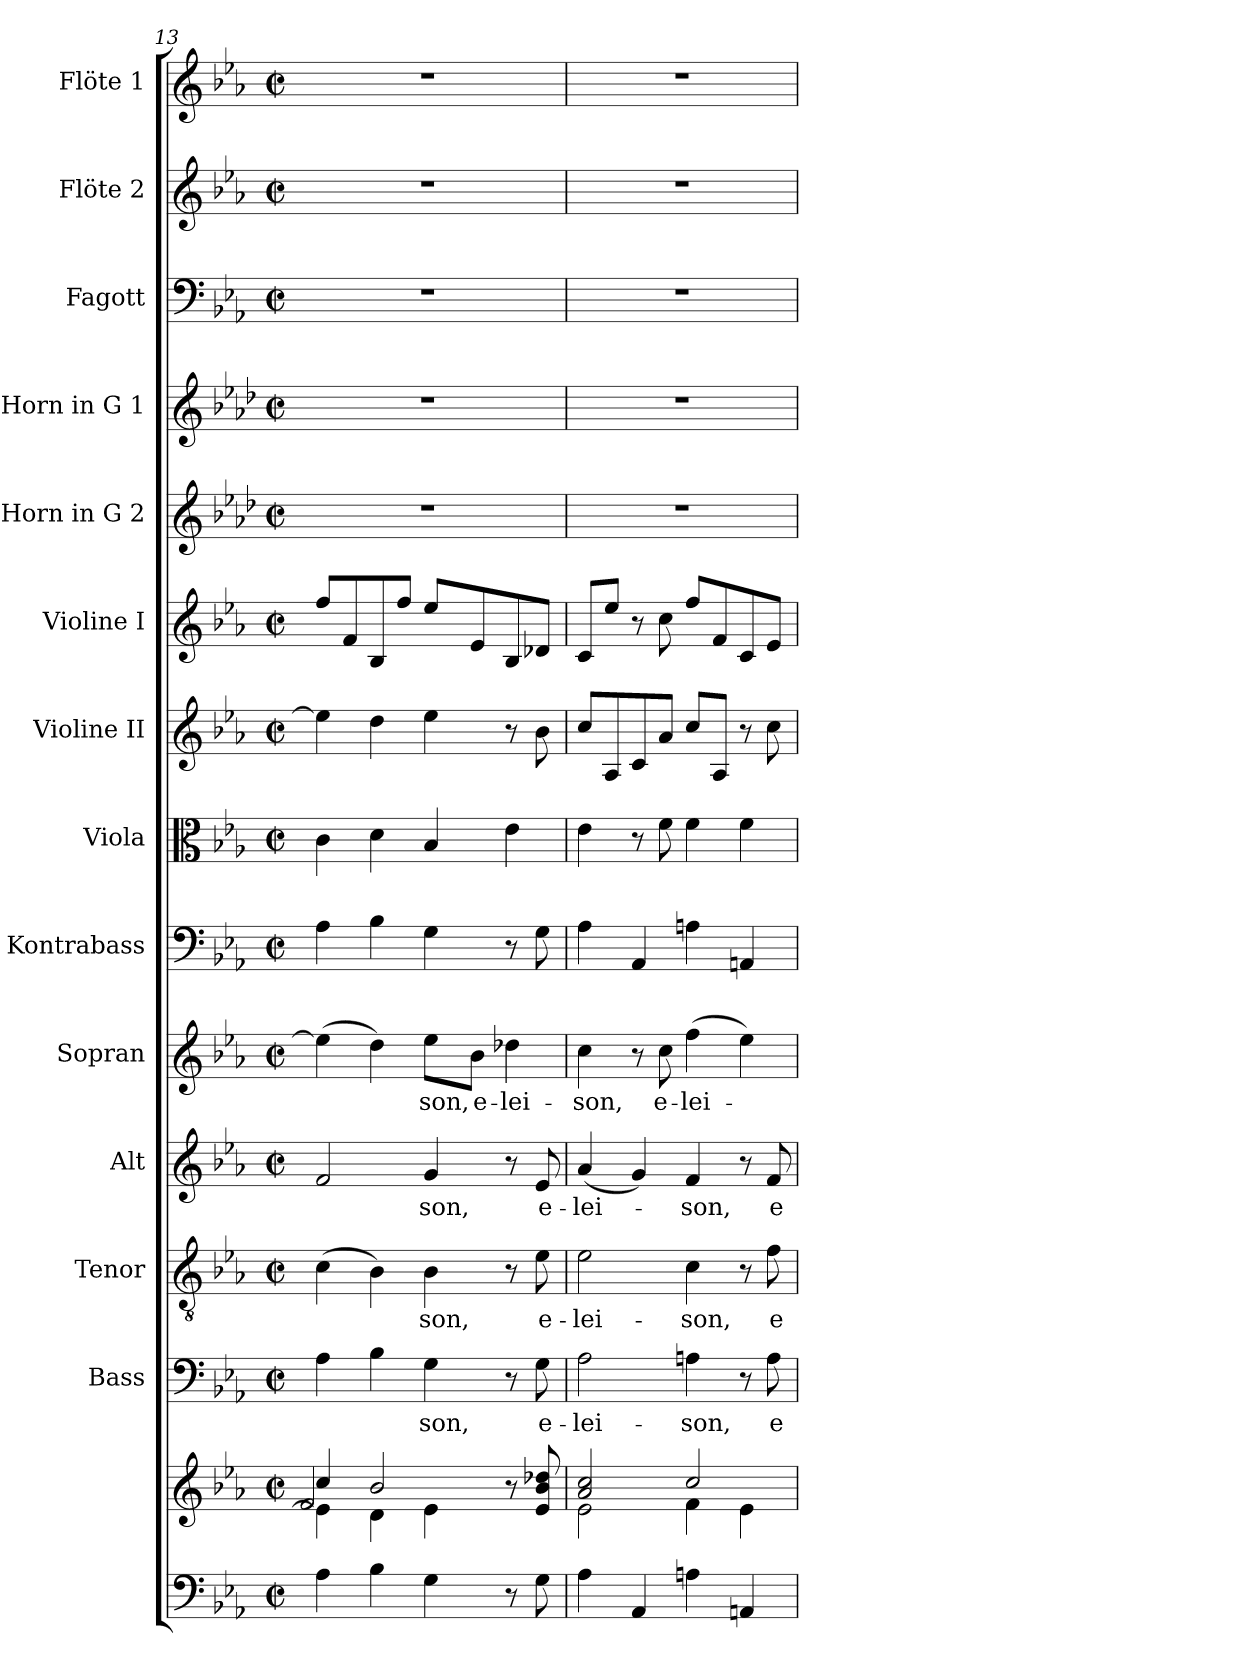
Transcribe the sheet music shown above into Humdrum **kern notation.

**kern	**kern	**kern	**text	**kern	**text	**kern	**text	**kern	**text	**kern	**kern	**kern	**kern	**kern	**kern	**kern	**kern	**kern
*part14	*part14	*part13	*part13	*part12	*part12	*part11	*part11	*part10	*part10	*part9	*part8	*part7	*part6	*part5	*part4	*part3	*part2	*part1
*staff15	*staff14	*staff13	*staff13	*staff12	*staff12	*staff11	*staff11	*staff10	*staff10	*staff9	*staff8	*staff7	*staff6	*staff5	*staff4	*staff3	*staff2	*staff1
*	*	*I"Bass	*	*I"Tenor	*	*I"Alt	*	*I"Sopran	*	*I"Kontrabass	*I"Viola	*I"Violine II	*I"Violine I	*I"Horn in G 2	*I"Horn in G 1	*I"Fagott	*I"Flöte 2	*I"Flöte 1
*	*	*I'B.	*	*I'T.	*	*I'A.	*	*I'S.	*	*I'Kb.	*I'Vla.	*I'Vl. II	*I'Vl. I	*	*	*I'Fg.	*I'Fl. 2	*I'Fl. 1
*clefF4	*clefG2	*clefF4	*	*clefGv2	*	*clefG2	*	*clefG2	*	*clefF4	*clefC3	*clefG2	*clefG2	*clefG2	*clefG2	*clefF4	*clefG2	*clefG2
*	*	*	*	*	*	*	*	*	*	*ITrd7c12	*	*	*	*ITrd3c5	*ITrd3c5	*	*	*
*k[b-e-a-]	*k[b-e-a-]	*k[b-e-a-]	*	*k[b-e-a-]	*	*k[b-e-a-]	*	*k[b-e-a-]	*	*k[b-e-a-]	*k[b-e-a-]	*k[b-e-a-]	*k[b-e-a-]	*k[b-e-a-]	*k[b-e-a-]	*k[b-e-a-]	*k[b-e-a-]	*k[b-e-a-]
*E-:	*E-:	*E-:	*	*E-:	*	*E-:	*	*E-:	*	*E-:	*E-:	*E-:	*E-:	*E-:	*E-:	*E-:	*E-:	*E-:
*M2/2	*M2/2	*M2/2	*	*M2/2	*	*M2/2	*	*M2/2	*	*M2/2	*M2/2	*M2/2	*M2/2	*M2/2	*M2/2	*M2/2	*M2/2	*M2/2
*met(c|)	*met(c|)	*met(c|)	*	*met(c|)	*	*met(c|)	*	*met(c|)	*	*met(c|)	*met(c|)	*met(c|)	*met(c|)	*met(c|)	*met(c|)	*met(c|)	*met(c|)	*met(c|)
=13	=13	=13	=13	=13	=13	=13	=13	=13	=13	=13	=13	=13	=13	=13	=13	=13	=13	=13
*	*^	*	*	*	*	*	*	*	*	*	*	*	*	*	*	*	*	*
*	*	*^	*	*	*	*	*	*	*	*	*	*	*	*	*	*	*	*	*
4A-\	4cc/	4e-\]	2f/	4A-\	.	(>4c\	.	2f/	.	(>4ee-\]	.	4AA-\	4c\	4ee-\]	8ff/L	1r	1r	1r	1r	1r
.	.	.	.	.	.	.	.	.	.	.	.	.	.	.	8f/	.	.	.	.	.
4B-\	2b-/	4d\	.	4B-\	.	4B-\)	.	.	.	4dd\)	.	4BB-\	4d\	4dd\	8B-/	.	.	.	.	.
.	.	.	.	.	.	.	.	.	.	.	.	.	.	.	8ff/J	.	.	.	.	.
!	!	!	!	!	!LO:LY:b	!	!LO:LY:b	!	!LO:LY:b	!	!LO:LY:b	!	!	!	!	!	!	!	!	!
4G\	.	4e-\	2ryy	4G\	-son,	4B-\	-son,	4g/	-son,	8ee-\L	-son,	4GG\	4B-/	4ee-\	8ee-/L	.	.	.	.	.
!	!	!	!	!	!	!	!	!	!	!	!LO:LY:b	!	!	!	!	!	!	!	!	!
.	.	.	.	.	.	.	.	.	.	8b-\J	e-	.	.	.	8e-/	.	.	.	.	.
!	!	!	!	!	!	!	!	!	!	!	!LO:LY:b	!	!	!	!	!	!	!	!	!
8r	8r	4ryy	.	8r	.	8r	.	8r	.	4dd-X\	-lei-	8r	4e-\	8r	8B-/	.	.	.	.	.
!	!	!	!	!	!LO:LY:b	!	!LO:LY:b	!	!LO:LY:b	!	!	!	!	!	!	!	!	!	!	!
8G\	8e-/ 8b-/ 8dd-X/	.	.	8G\	e-	8e-\	e-	8e-/	e-	.	.	8GG\	.	8b-\	8d-X/J	.	.	.	.	.
*	*	*v	*v	*	*	*	*	*	*	*	*	*	*	*	*	*	*	*	*	*
=14	=14	=14	=14	=14	=14	=14	=14	=14	=14	=14	=14	=14	=14	=14	=14	=14	=14	=14	=14
!	!	!	!	!LO:LY:b	!	!LO:LY:b	!	!LO:LY:b	!	!LO:LY:b	!	!	!	!	!	!	!	!	!
4A-\	2a-/ 2cc/	2e-\	2A-\	-lei-	2e-\	-lei-	(<4a-/	-lei-	4cc\	-son,	4AA-\	4e-\	8cc/L	8c/L	1r	1r	1r	1r	1r
.	.	.	.	.	.	.	.	.	.	.	.	.	8A-/	8ee-/J	.	.	.	.	.
4AA-/	.	.	.	.	.	.	4g/)	.	8r	.	4AAA-/	8r	8c/	8r	.	.	.	.	.
!	!	!	!	!	!	!	!	!	!	!LO:LY:b	!	!	!	!	!	!	!	!	!
.	.	.	.	.	.	.	.	.	8cc\	e-	.	8f\	8a-/J	8cc\	.	.	.	.	.
!	!	!	!	!LO:LY:b	!	!LO:LY:b	!	!LO:LY:b	!	!LO:LY:b	!	!	!	!	!	!	!	!	!
4An\	2cc/	4f\	4An\	-son,	4c\	-son,	4f/	-son,	(>4ff\	-lei-	4AAn\	4f\	8cc/L	8ff/L	.	.	.	.	.
.	.	.	.	.	.	.	.	.	.	.	.	.	8A-/J	8f/	.	.	.	.	.
4AAn/	.	4e-\	8r	.	8r	.	8r	.	4ee-\)	.	4AAAn/	4f\	8r	8c/	.	.	.	.	.
!	!	!	!	!LO:LY:b	!	!LO:LY:b	!	!LO:LY:b	!	!	!	!	!	!	!	!	!	!	!
.	.	.	8A\	e-	8f\	e-	8f/	e-	.	.	.	.	8cc\	8e-/J	.	.	.	.	.
*	*v	*v	*	*	*	*	*	*	*	*	*	*	*	*	*	*	*	*	*
=	=	=	=	=	=	=	=	=	=	=	=	=	=	=	=	=	=	=
*-	*-	*-	*-	*-	*-	*-	*-	*-	*-	*-	*-	*-	*-	*-	*-	*-	*-	*-
